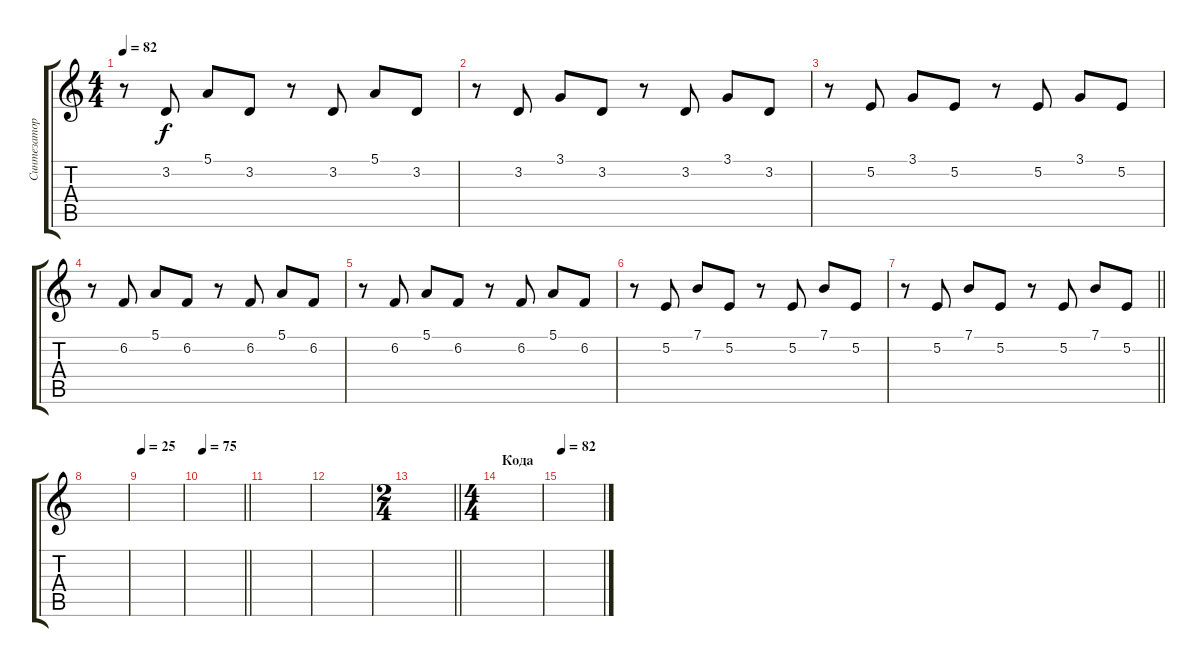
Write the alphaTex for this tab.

\track ("Синтезатор" "Синтезатор") {instrument pizzicatostrings}
\staff {score tabs}
\tuning (E4 B3 G3 D3 A2 E2) {hide}
\ts (4 4)
\tempo 82
\clef g2
\ks aminor
r.8{dy f} 3.2.8 5.1.8 3.2.8 r.8 3.2.8 5.1.8 3.2.8 |
r.8 3.2.8 3.1.8 3.2.8 r.8 3.2.8 3.1.8 3.2.8 |
r.8 5.2.8 3.1.8 5.2.8 r.8 5.2.8 3.1.8 5.2.8 |
r.8 6.2.8 5.1.8 6.2.8 r.8 6.2.8 5.1.8 6.2.8 |
r.8 6.2.8 5.1.8 6.2.8 r.8 6.2.8 5.1.8 6.2.8 |
r.8 5.2.8 7.1.8 5.2.8 r.8 5.2.8 7.1.8 5.2.8 |
\barLineRight lightlight
r.8 5.2.8 7.1.8 5.2.8 r.8 5.2.8 7.1.8 5.2.8 |
\section ("" "")
|
\tempo 25
|
\tempo 75
\barLineRight lightlight
|
|
|
\ts (2 4)
\barLineRight lightlight
|
\ts (4 4)
\section ("" "Кода")
|
\tempo 82
